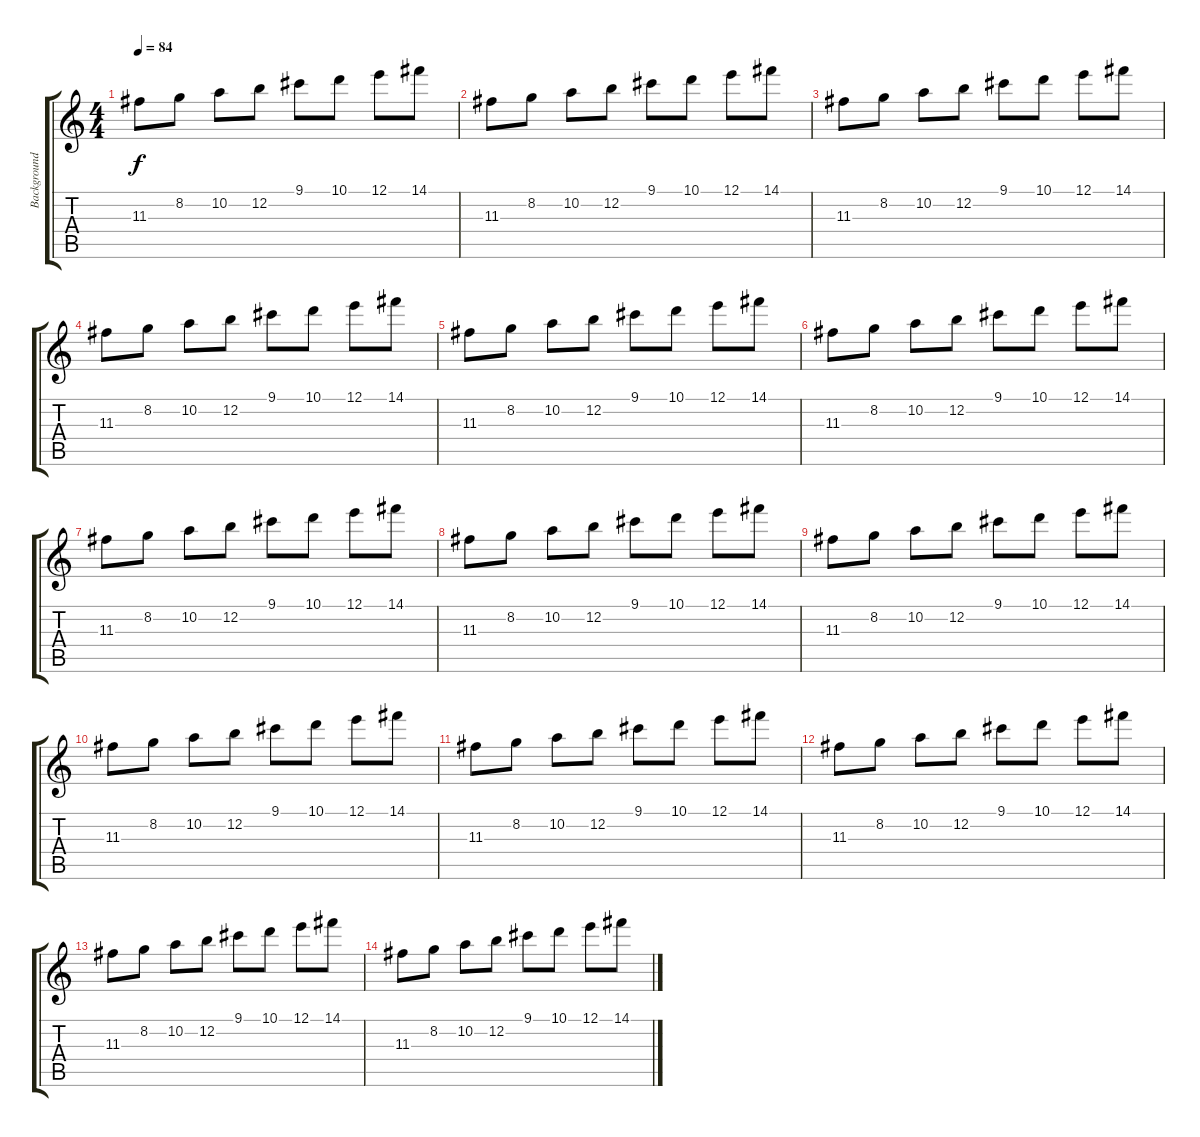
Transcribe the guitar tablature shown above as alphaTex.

\track ("Background Guitar I (+Delay)" "Background") {instrument overdrivenguitar}
\staff {score tabs}
\tuning (E4 B3 G3 D3 A2 E2) {hide}
\ts (4 4)
\tempo 84
\clef g2
\ks c
11.3.8{dy f} 8.2.8 10.2.8 12.2.8 9.1.8 10.1.8 12.1.8 14.1.8 |
11.3.8 8.2.8 10.2.8 12.2.8 9.1.8 10.1.8 12.1.8 14.1.8 |
11.3.8 8.2.8 10.2.8 12.2.8 9.1.8 10.1.8 12.1.8 14.1.8 |
11.3.8{balance 8} 8.2.8 10.2.8 12.2.8 9.1.8 10.1.8 12.1.8 14.1.8 |
11.3.8 8.2.8 10.2.8 12.2.8 9.1.8 10.1.8 12.1.8 14.1.8 |
11.3.8 8.2.8 10.2.8 12.2.8 9.1.8 10.1.8 12.1.8 14.1.8 |
11.3.8 8.2.8 10.2.8 12.2.8 9.1.8 10.1.8 12.1.8 14.1.8 |
11.3.8{balance 8} 8.2.8 10.2.8 12.2.8 9.1.8 10.1.8 12.1.8 14.1.8 |
11.3.8 8.2.8 10.2.8 12.2.8 9.1.8 10.1.8 12.1.8 14.1.8 |
11.3.8 8.2.8 10.2.8 12.2.8 9.1.8 10.1.8 12.1.8 14.1.8 |
11.3.8 8.2.8 10.2.8 12.2.8 9.1.8 10.1.8 12.1.8 14.1.8 |
11.3.8{balance 8} 8.2.8 10.2.8 12.2.8 9.1.8 10.1.8 12.1.8 14.1.8 |
11.3.8 8.2.8 10.2.8 12.2.8 9.1.8 10.1.8 12.1.8 14.1.8 |
11.3.8 8.2.8 10.2.8 12.2.8 9.1.8 10.1.8 12.1.8 14.1.8
